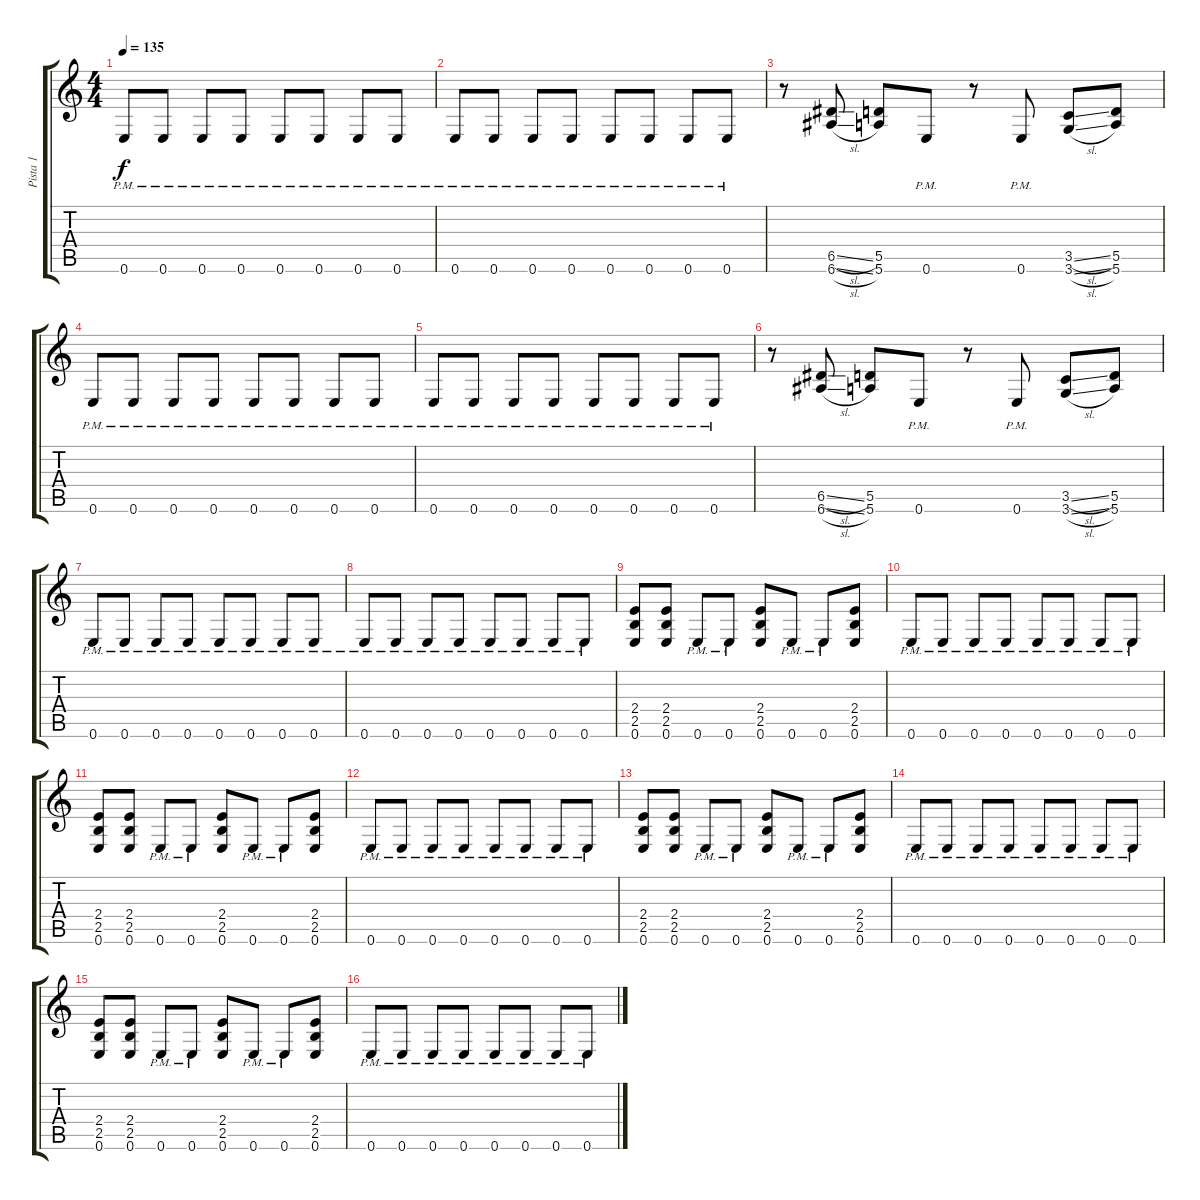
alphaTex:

\track ("Pista 1" "Pista 1") {instrument distortionguitar}
\staff {score tabs}
\tuning (E4 B3 G3 D3 A2 E2) {hide}
\ts (4 4)
\tempo 135
\clef g2
\ks c
0.6{pm}.8{dy f} 0.6{pm}.8 0.6{pm}.8 0.6{pm}.8 0.6{pm}.8 0.6{pm}.8 0.6{pm}.8 0.6{pm}.8 |
0.6{pm}.8 0.6{pm}.8 0.6{pm}.8 0.6{pm}.8 0.6{pm}.8 0.6{pm}.8 0.6{pm}.8 0.6{pm}.8 |
r.8 (6.5{sl} 6.6{sl}).8 (5.5 5.6).8 0.6{pm}.8 r.8 0.6{pm}.8 (3.5{sl} 3.6{sl}).8 (5.5 5.6).8 |
0.6{pm}.8 0.6{pm}.8 0.6{pm}.8 0.6{pm}.8 0.6{pm}.8 0.6{pm}.8 0.6{pm}.8 0.6{pm}.8 |
0.6{pm}.8 0.6{pm}.8 0.6{pm}.8 0.6{pm}.8 0.6{pm}.8 0.6{pm}.8 0.6{pm}.8 0.6{pm}.8 |
r.8 (6.5{sl} 6.6{sl}).8 (5.5 5.6).8 0.6{pm}.8 r.8 0.6{pm}.8 (3.5{sl} 3.6{sl}).8 (5.5 5.6).8 |
0.6{pm}.8 0.6{pm}.8 0.6{pm}.8 0.6{pm}.8 0.6{pm}.8 0.6{pm}.8 0.6{pm}.8 0.6{pm}.8 |
0.6{pm}.8 0.6{pm}.8 0.6{pm}.8 0.6{pm}.8 0.6{pm}.8 0.6{pm}.8 0.6{pm}.8 0.6{pm}.8 |
(2.4 2.5 0.6).8 (2.4 2.5 0.6).8 0.6{pm}.8 0.6{pm}.8 (2.4 2.5 0.6).8 0.6{pm}.8 0.6{pm}.8 (2.4 2.5 0.6).8 |
0.6{pm}.8 0.6{pm}.8 0.6{pm}.8 0.6{pm}.8 0.6{pm}.8 0.6{pm}.8 0.6{pm}.8 0.6{pm}.8 |
(2.4 2.5 0.6).8 (2.4 2.5 0.6).8 0.6{pm}.8 0.6{pm}.8 (2.4 2.5 0.6).8 0.6{pm}.8 0.6{pm}.8 (2.4 2.5 0.6).8 |
0.6{pm}.8 0.6{pm}.8 0.6{pm}.8 0.6{pm}.8 0.6{pm}.8 0.6{pm}.8 0.6{pm}.8 0.6{pm}.8 |
(2.4 2.5 0.6).8 (2.4 2.5 0.6).8 0.6{pm}.8 0.6{pm}.8 (2.4 2.5 0.6).8 0.6{pm}.8 0.6{pm}.8 (2.4 2.5 0.6).8 |
0.6{pm}.8 0.6{pm}.8 0.6{pm}.8 0.6{pm}.8 0.6{pm}.8 0.6{pm}.8 0.6{pm}.8 0.6{pm}.8 |
(2.4 2.5 0.6).8 (2.4 2.5 0.6).8 0.6{pm}.8 0.6{pm}.8 (2.4 2.5 0.6).8 0.6{pm}.8 0.6{pm}.8 (2.4 2.5 0.6).8 |
0.6{pm}.8 0.6{pm}.8 0.6{pm}.8 0.6{pm}.8 0.6{pm}.8 0.6{pm}.8 0.6{pm}.8 0.6{pm}.8
